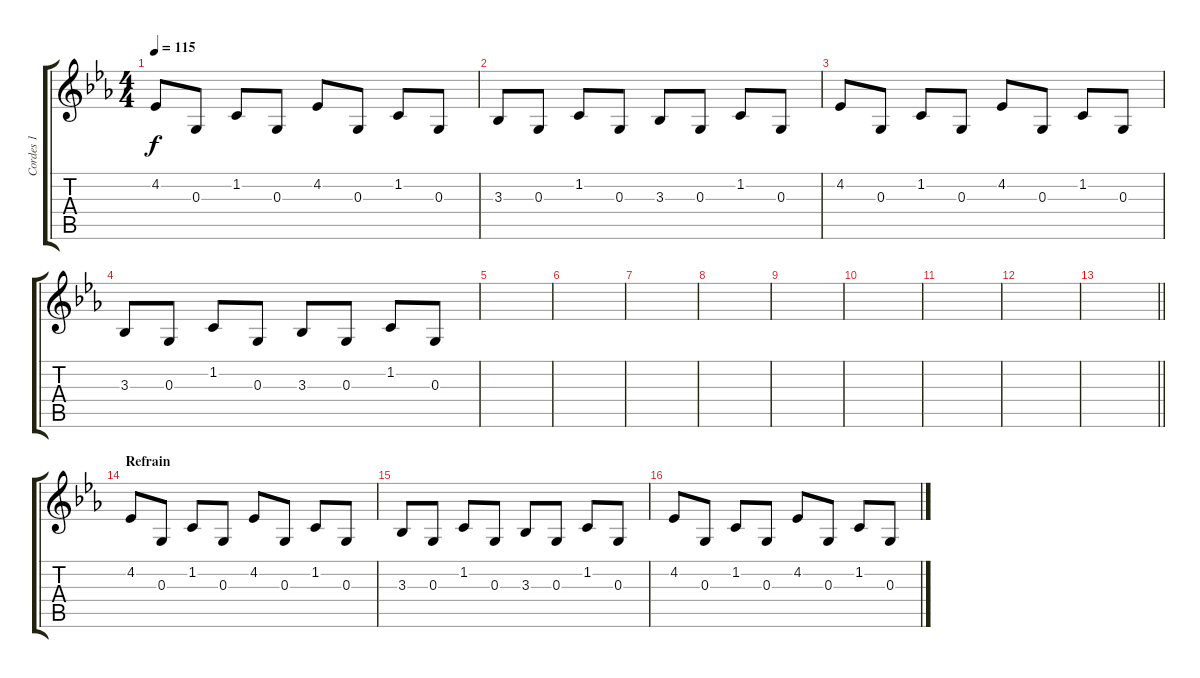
\track ("Cordes 1" "Cordes 1") {instrument synthstrings1}
\staff {score tabs}
\tuning (E4 B3 G3 D3 A2 E2) {hide}
\ts (4 4)
\tempo 115
\clef g2
\ks eb
4.2.8{dy f} 0.3.8 1.2.8 0.3.8 4.2.8 0.3.8 1.2.8 0.3.8 |
3.3.8 0.3.8 1.2.8 0.3.8 3.3.8 0.3.8 1.2.8 0.3.8 |
4.2.8 0.3.8 1.2.8 0.3.8 4.2.8 0.3.8 1.2.8 0.3.8 |
3.3.8 0.3.8 1.2.8 0.3.8 3.3.8 0.3.8 1.2.8 0.3.8 |
|
|
|
|
|
|
|
|
\barLineRight lightlight
|
\section ("" "Refrain")
4.2.8 0.3.8 1.2.8 0.3.8 4.2.8 0.3.8 1.2.8 0.3.8 |
3.3.8 0.3.8 1.2.8 0.3.8 3.3.8 0.3.8 1.2.8 0.3.8 |
4.2.8 0.3.8 1.2.8 0.3.8 4.2.8 0.3.8 1.2.8 0.3.8
